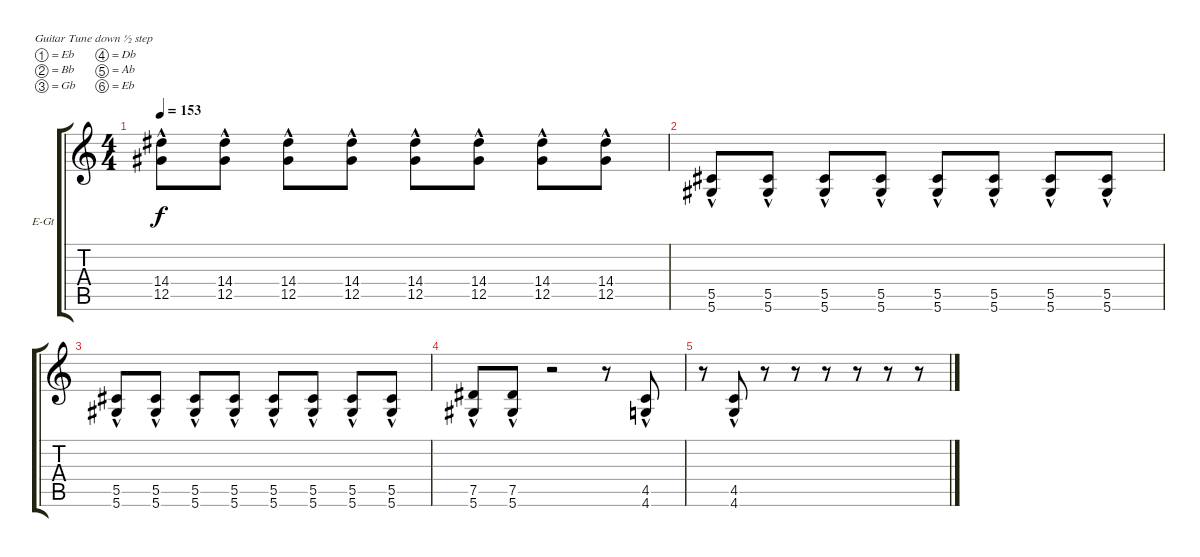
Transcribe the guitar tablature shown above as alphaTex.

\bracketExtendMode groupsimilarinstruments
\firstSystemTrackNameOrientation horizontal
\otherSystemsTrackNameOrientation horizontal
\track ("Rhythm Guitar" "E-Gt") {solo instrument distortionguitar}
\staff {score tabs}
\tuning (Eb4 Bb3 Gb3 Db3 Ab2 Eb2)
\ts (4 4)
\tempo 153
\clef g2
\ks c
(14.4{hac} 12.5{hac}).8{dy f} (14.4{hac} 12.5{hac}).8 (14.4{hac} 12.5{hac}).8 (14.4{hac} 12.5{hac}).8 (14.4{hac} 12.5{hac}).8 (14.4{hac} 12.5{hac}).8 (14.4{hac} 12.5{hac}).8 (14.4{hac} 12.5{hac}).8 |
(5.5{hac} 5.6{hac}).8 (5.5{hac} 5.6{hac}).8 (5.5{hac} 5.6{hac}).8 (5.5{hac} 5.6{hac}).8 (5.5{hac} 5.6{hac}).8 (5.5{hac} 5.6{hac}).8 (5.5{hac} 5.6{hac}).8 (5.5{hac} 5.6{hac}).8 |
(5.5{hac} 5.6{hac}).8 (5.5{hac} 5.6{hac}).8 (5.5{hac} 5.6{hac}).8 (5.5{hac} 5.6{hac}).8 (5.5{hac} 5.6{hac}).8 (5.5{hac} 5.6{hac}).8 (5.5{hac} 5.6{hac}).8 (5.5{hac} 5.6{hac}).8 |
(7.5{hac} 5.6{hac}).8 (7.5{hac} 5.6{hac}).8 r.2 r.8 (4.5{hac} 4.6{hac}).8 |
r.8 (4.5{hac} 4.6{hac}).8 r.8 r.8 r.8 r.8 r.8 r.8
